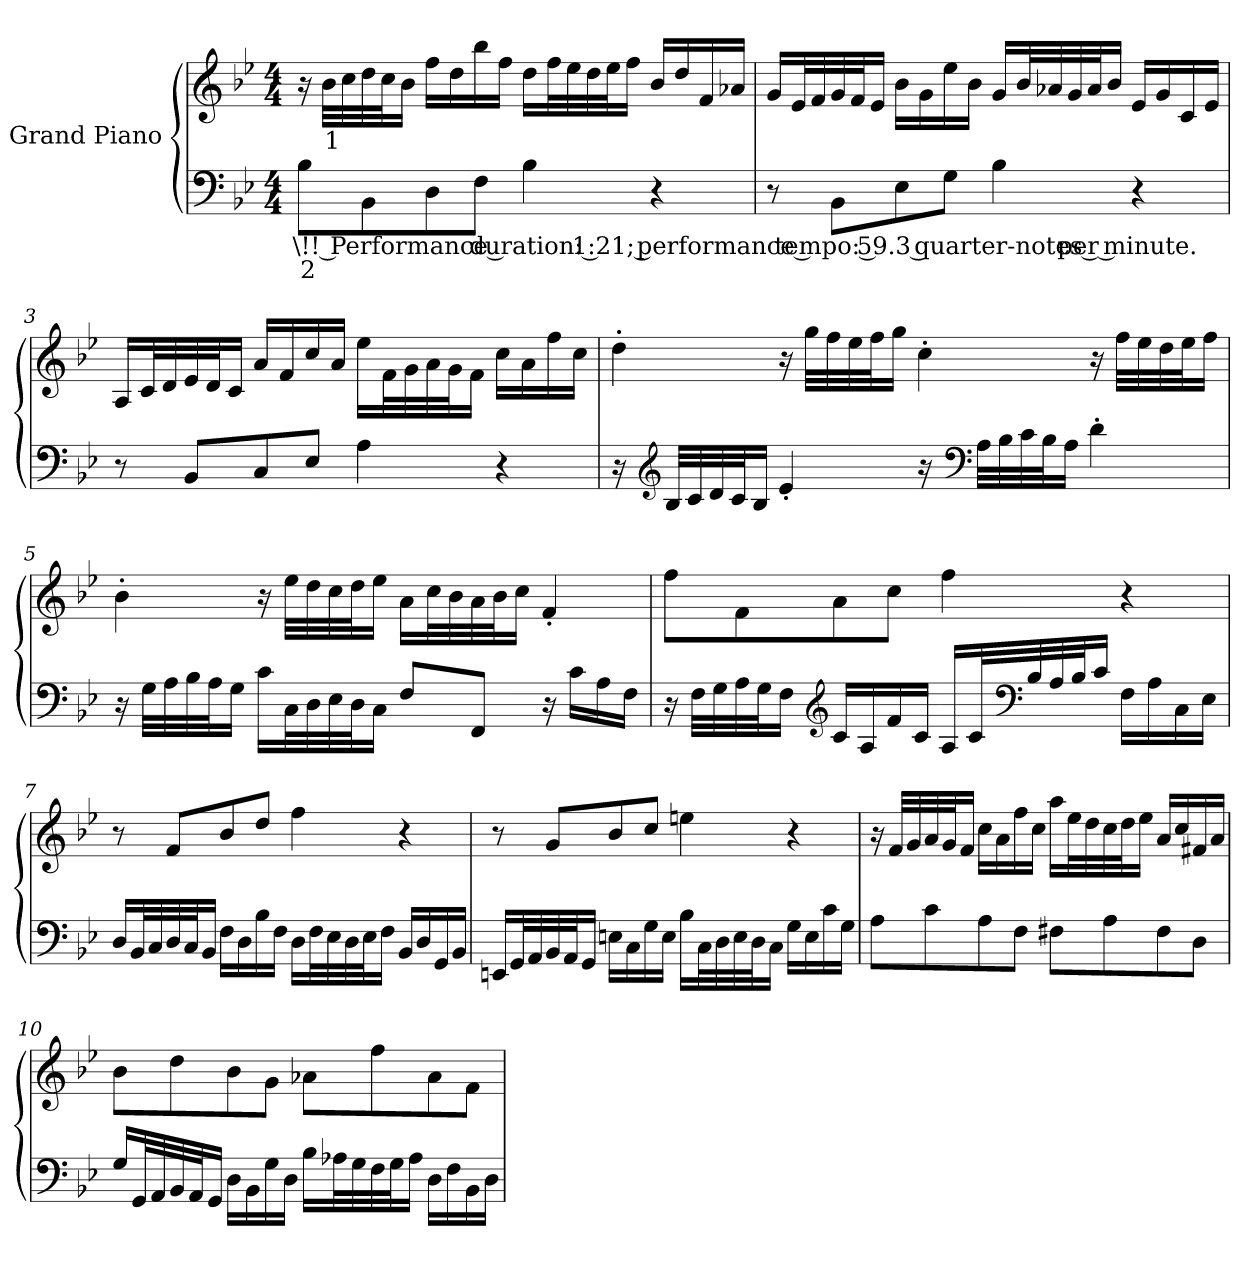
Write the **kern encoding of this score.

**kern	**text	**text	**kern	**text
*part2	*part2	*part2	*part1	*part1
*staff2	*staff2	*staff2	*staff1	*staff1
*I"Grand Piano	*	*	*I"Grand Piano	*
*clefF4	*	*	*clefG2	*
*k[b-e-]	*	*	*k[b-e-]	*
*M4/4	*	*	*M4/4	*
*MM59	*	*	*MM59	*
=1	=1	=1	=1	=1
!	!LO:LY:b	!LO:LY:b	!	!
8B-i\L	\!! Performance duration: 1:21; performance tempo: 59.3 quarter-notes per minute.	2	16r	.
!	!	!	!	!LO:LY:b
.	.	.	32b-j\LLL	1
.	.	.	32ccj\	.
8BB-i\	.	.	32ddj\	.
.	.	.	32ccj\J	.
.	.	.	16b-j\JJ	.
8Di\	.	.	16ffj\LL	.
.	.	.	16ddj\	.
8Fi\J	.	.	16bb-j\	.
.	.	.	16ffj\JJ	.
4B-i\	.	.	16ddj\LL	.
.	.	.	32ffj\L	.
.	.	.	32ee-j\	.
.	.	.	32ddj\	.
.	.	.	32ee-j\J	.
.	.	.	16ffj\JJ	.
4r	.	.	16b-j/LL	.
.	.	.	16ddj/	.
.	.	.	16fj/	.
.	.	.	16a-Xj/JJ	.
!!LO:LB:g=z
=2	=2	=2	=2	=2
8r	.	.	16gj/LL	.
.	.	.	32e-j/L	.
.	.	.	32fj/	.
8BB-i\L	.	.	32gj/	.
.	.	.	32fj/J	.
.	.	.	16e-j/JJ	.
8E-i\	.	.	16b-j\LL	.
.	.	.	16gj\	.
8Gi\J	.	.	16ee-j\	.
.	.	.	16b-j\JJ	.
4B-i\	.	.	16gj/LL	.
.	.	.	32b-j/L	.
.	.	.	32a-Xj/	.
.	.	.	32gj/	.
.	.	.	32a-j/J	.
.	.	.	16b-j/JJ	.
4r	.	.	16e-j/LL	.
.	.	.	16gj/	.
.	.	.	16cj/	.
.	.	.	16e-j/JJ	.
=3	=3	=3	=3	=3
8r	.	.	16Aj/LL	.
.	.	.	32cj/L	.
.	.	.	32dj/	.
8BB-i/L	.	.	32e-j/	.
.	.	.	32dj/J	.
.	.	.	16cj/JJ	.
8Ci/	.	.	16aj/LL	.
.	.	.	16fj/	.
8E-i/J	.	.	16ccj/	.
.	.	.	16aj/JJ	.
4Ai\	.	.	16ee-j\LL	.
.	.	.	32fj\L	.
.	.	.	32gj\	.
.	.	.	32aj\	.
.	.	.	32gj\J	.
.	.	.	16fj\JJ	.
4r	.	.	16ccj\LL	.
.	.	.	16aj\	.
.	.	.	16ffj\	.
.	.	.	16ccj\JJ	.
!!LO:LB:g=z
=4	=4	=4	=4	=4
16r	.	.	4dd'j\	.
*clefG2	*	*	*	*
32B-i/LLL	.	.	.	.
32ci/	.	.	.	.
32di/	.	.	.	.
32ci/J	.	.	.	.
16B-i/JJ	.	.	.	.
4e-'i/	.	.	16r	.
.	.	.	32ggj\LLL	.
.	.	.	32ffj\	.
.	.	.	32ee-j\	.
.	.	.	32ffj\J	.
.	.	.	16ggj\JJ	.
16r	.	.	4cc'j\	.
*clefF4	*	*	*	*
32Ai\LLL	.	.	.	.
32B-i\	.	.	.	.
32ci\	.	.	.	.
32B-i\J	.	.	.	.
16Ai\JJ	.	.	.	.
4d'i\	.	.	16r	.
.	.	.	32ffj\LLL	.
.	.	.	32ee-j\	.
.	.	.	32ddj\	.
.	.	.	32ee-j\J	.
.	.	.	16ffj\JJ	.
!!LO:LB:g=z
=5	=5	=5	=5	=5
16r	.	.	4b-'j\	.
32Gi\LLL	.	.	.	.
32Ai\	.	.	.	.
32B-i\	.	.	.	.
32Ai\J	.	.	.	.
16Gi\JJ	.	.	.	.
16ci\LL	.	.	16r	.
32Ci\L	.	.	32ee-j\LLL	.
32Di\	.	.	32ddj\	.
32E-i\	.	.	32ccj\	.
32Di\J	.	.	32ddj\J	.
16Ci\JJ	.	.	16ee-j\JJ	.
8Fi/L	.	.	16aj\LL	.
.	.	.	32ccj\L	.
.	.	.	32b-j\	.
8FFi/J	.	.	32aj\	.
.	.	.	32b-j\J	.
.	.	.	16ccj\JJ	.
16r	.	.	4f'j/	.
16ci\LL	.	.	.	.
16Ai\	.	.	.	.
16Fi\JJ	.	.	.	.
=6	=6	=6	=6	=6
16r	.	.	8ffj\L	.
32Fi\LLL	.	.	.	.
32Gi\	.	.	.	.
32Ai\	.	.	8fj\	.
32Gi\J	.	.	.	.
16Fi\JJ	.	.	.	.
*clefG2	*	*	*	*
16ci/LL	.	.	8aj\	.
16Ai/	.	.	.	.
16fi/	.	.	8ccj\J	.
16ci/JJ	.	.	.	.
16Ai/LL	.	.	4ffj\	.
32ci/L	.	.	.	.
*clefF4	*	*	*	*
32B-i/	.	.	.	.
32Ai/	.	.	.	.
32B-i/J	.	.	.	.
16ci/JJ	.	.	.	.
16Fi\LL	.	.	4r	.
16Ai\	.	.	.	.
16Ci\	.	.	.	.
16E-i\JJ	.	.	.	.
!!LO:LB:g=z
=7	=7	=7	=7	=7
16Di/LL	.	.	8r	.
32BB-i/L	.	.	.	.
32Ci/	.	.	.	.
32Di/	.	.	8fj/L	.
32Ci/J	.	.	.	.
16BB-i/JJ	.	.	.	.
16Fi\LL	.	.	8b-j/	.
16Di\	.	.	.	.
16B-i\	.	.	8ddj/J	.
16Fi\JJ	.	.	.	.
16Di\LL	.	.	4ffj\	.
32Fi\L	.	.	.	.
32E-i\	.	.	.	.
32Di\	.	.	.	.
32E-i\J	.	.	.	.
16Fi\JJ	.	.	.	.
16BB-i/LL	.	.	4r	.
16Di/	.	.	.	.
16GGi/	.	.	.	.
16BB-i/JJ	.	.	.	.
=8	=8	=8	=8	=8
16EEni/LL	.	.	8r	.
32GGi/L	.	.	.	.
32AAi/	.	.	.	.
32BB-i/	.	.	8gj/L	.
32AAi/J	.	.	.	.
16GGi/JJ	.	.	.	.
16Eni\LL	.	.	8b-j/	.
16Ci\	.	.	.	.
16Gi\	.	.	8ccj/J	.
16Ei\JJ	.	.	.	.
16B-i\LL	.	.	4eenj\	.
32Ci\L	.	.	.	.
32Di\	.	.	.	.
32Ei\	.	.	.	.
32Di\J	.	.	.	.
16Ci\JJ	.	.	.	.
16Gi\LL	.	.	4r	.
16Ei\	.	.	.	.
16ci\	.	.	.	.
16Gi\JJ	.	.	.	.
!!LO:PB:g=z
=9	=9	=9	=9	=9
8Ai\L	.	.	16r	.
.	.	.	32fj/LLL	.
.	.	.	32gj/	.
8ci\	.	.	32aj/	.
.	.	.	32gj/J	.
.	.	.	16fj/JJ	.
8Ai\	.	.	16ccj\LL	.
.	.	.	16aj\	.
8Fi\J	.	.	16ffj\	.
.	.	.	16ccj\JJ	.
8F#Xi\L	.	.	16aaj\LL	.
.	.	.	32ee-j\L	.
.	.	.	32ddj\	.
8Ai\	.	.	32ccj\	.
.	.	.	32ddj\J	.
.	.	.	16ee-j\JJ	.
8F#i\	.	.	16aj/LL	.
.	.	.	16ccj/	.
8Di\J	.	.	16f#Xj/	.
.	.	.	16aj/JJ	.
=10	=10	=10	=10	=10
16Gi/LL	.	.	8b-j\L	.
32GGi/L	.	.	.	.
32AAi/	.	.	.	.
32BB-i/	.	.	8ddj\	.
32AAi/J	.	.	.	.
16GGi/JJ	.	.	.	.
16Di\LL	.	.	8b-j\	.
16BB-i\	.	.	.	.
16Gi\	.	.	8gj\J	.
16Di\JJ	.	.	.	.
16B-i\LL	.	.	8a-Xj\L	.
32A-Xi\L	.	.	.	.
32Gi\	.	.	.	.
32Fi\	.	.	8ffj\	.
32Gi\J	.	.	.	.
16A-i\JJ	.	.	.	.
16Di\LL	.	.	8a-j\	.
16Fi\	.	.	.	.
16BB-i\	.	.	8fj\J	.
16Di\JJ	.	.	.	.
=	=	=	=	=
*-	*-	*-	*-	*-
